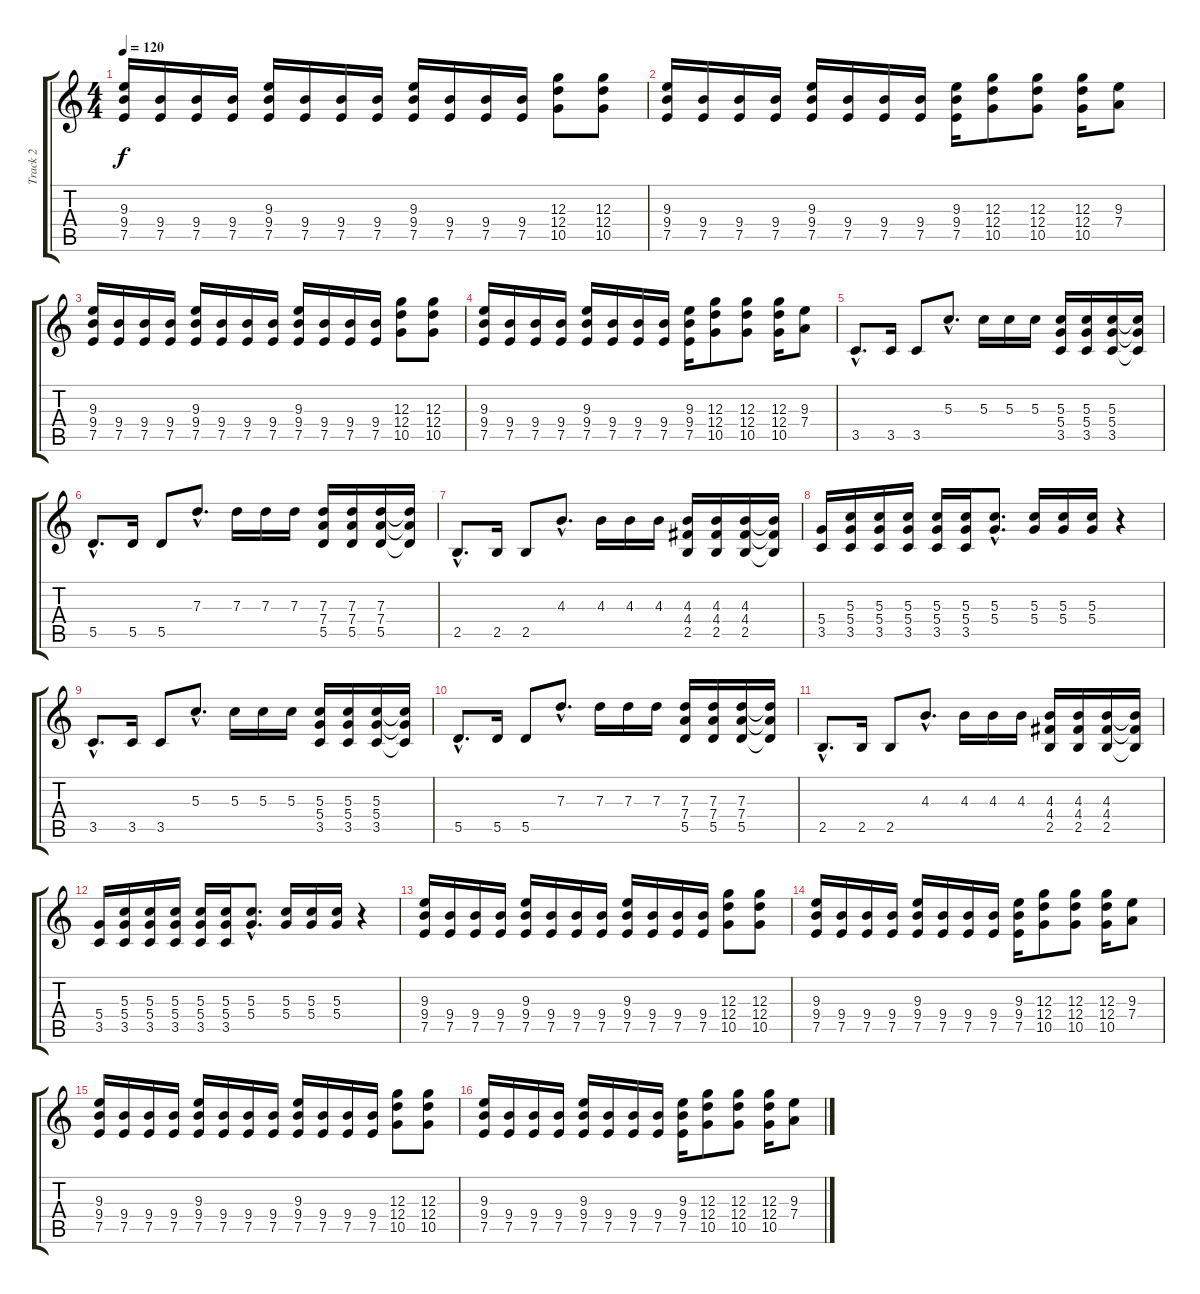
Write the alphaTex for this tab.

\track ("Track 2" "Track 2") {instrument acousticguitarsteel}
\staff {score tabs}
\tuning (E4 B3 G3 D3 A2 E2) {hide}
\ts (4 4)
\tempo 120
\clef g2
\ks c
(9.3 9.4 7.5).16{dy f} (9.4 7.5).16 (9.4 7.5).16 (9.4 7.5).16 (9.3 9.4 7.5).16 (9.4 7.5).16 (9.4 7.5).16 (9.4 7.5).16 (9.3 9.4 7.5).16 (9.4 7.5).16 (9.4 7.5).16 (9.4 7.5).16 (12.3 12.4 10.5).8 (12.3 12.4 10.5).8 |
(9.3 9.4 7.5).16 (9.4 7.5).16 (9.4 7.5).16 (9.4 7.5).16 (9.3 9.4 7.5).16 (9.4 7.5).16 (9.4 7.5).16 (9.4 7.5).16 (9.3 9.4 7.5).16 (12.3 12.4 10.5).8 (12.3 12.4 10.5).8 (12.3 12.4 10.5).16 (9.3 7.4).8 |
(9.3 9.4 7.5).16 (9.4 7.5).16 (9.4 7.5).16 (9.4 7.5).16 (9.3 9.4 7.5).16 (9.4 7.5).16 (9.4 7.5).16 (9.4 7.5).16 (9.3 9.4 7.5).16 (9.4 7.5).16 (9.4 7.5).16 (9.4 7.5).16 (12.3 12.4 10.5).8 (12.3 12.4 10.5).8 |
(9.3 9.4 7.5).16 (9.4 7.5).16 (9.4 7.5).16 (9.4 7.5).16 (9.3 9.4 7.5).16 (9.4 7.5).16 (9.4 7.5).16 (9.4 7.5).16 (9.3 9.4 7.5).16 (12.3 12.4 10.5).8 (12.3 12.4 10.5).8 (12.3 12.4 10.5).16 (9.3 7.4).8 |
3.5{hac}.8{d} 3.5.16 3.5.8 5.3{hac}.8{d} 5.3.16 5.3.16 5.3.16 (5.3 5.4 3.5).16 (5.3 5.4 3.5).16 (5.3 5.4 3.5).16 (5.3{t} 5.4{t} 3.5{t}).16 |
5.5{hac}.8{d} 5.5.16 5.5.8 7.3{hac}.8{d} 7.3.16 7.3.16 7.3.16 (7.3 7.4 5.5).16 (7.3 7.4 5.5).16 (7.3 7.4 5.5).16 (7.3{t} 7.4{t} 5.5{t}).16 |
2.5{hac}.8{d} 2.5.16 2.5.8 4.3{hac}.8{d} 4.3.16 4.3.16 4.3.16 (4.3 4.4 2.5).16 (4.3 4.4 2.5).16 (4.3 4.4 2.5).16 (4.3{t} 4.4{t} 2.5{t}).16 |
(5.4 3.5).16 (5.3 5.4 3.5).16 (5.3 5.4 3.5).16 (5.3 5.4 3.5).16 (5.3 5.4 3.5).16 (5.3 5.4 3.5).16 (5.3{hac} 5.4{hac}).8{d} (5.3 5.4).16 (5.3 5.4).16 (5.3 5.4).16 r.4 |
3.5{hac}.8{d} 3.5.16 3.5.8 5.3{hac}.8{d} 5.3.16 5.3.16 5.3.16 (5.3 5.4 3.5).16 (5.3 5.4 3.5).16 (5.3 5.4 3.5).16 (5.3{t} 5.4{t} 3.5{t}).16 |
5.5{hac}.8{d} 5.5.16 5.5.8 7.3{hac}.8{d} 7.3.16 7.3.16 7.3.16 (7.3 7.4 5.5).16 (7.3 7.4 5.5).16 (7.3 7.4 5.5).16 (7.3{t} 7.4{t} 5.5{t}).16 |
2.5{hac}.8{d} 2.5.16 2.5.8 4.3{hac}.8{d} 4.3.16 4.3.16 4.3.16 (4.3 4.4 2.5).16 (4.3 4.4 2.5).16 (4.3 4.4 2.5).16 (4.3{t} 4.4{t} 2.5{t}).16 |
(5.4 3.5).16 (5.3 5.4 3.5).16 (5.3 5.4 3.5).16 (5.3 5.4 3.5).16 (5.3 5.4 3.5).16 (5.3 5.4 3.5).16 (5.3{hac} 5.4{hac}).8{d} (5.3 5.4).16 (5.3 5.4).16 (5.3 5.4).16 r.4 |
(9.3 9.4 7.5).16 (9.4 7.5).16 (9.4 7.5).16 (9.4 7.5).16 (9.3 9.4 7.5).16 (9.4 7.5).16 (9.4 7.5).16 (9.4 7.5).16 (9.3 9.4 7.5).16 (9.4 7.5).16 (9.4 7.5).16 (9.4 7.5).16 (12.3 12.4 10.5).8 (12.3 12.4 10.5).8 |
(9.3 9.4 7.5).16 (9.4 7.5).16 (9.4 7.5).16 (9.4 7.5).16 (9.3 9.4 7.5).16 (9.4 7.5).16 (9.4 7.5).16 (9.4 7.5).16 (9.3 9.4 7.5).16 (12.3 12.4 10.5).8 (12.3 12.4 10.5).8 (12.3 12.4 10.5).16 (9.3 7.4).8 |
(9.3 9.4 7.5).16 (9.4 7.5).16 (9.4 7.5).16 (9.4 7.5).16 (9.3 9.4 7.5).16 (9.4 7.5).16 (9.4 7.5).16 (9.4 7.5).16 (9.3 9.4 7.5).16 (9.4 7.5).16 (9.4 7.5).16 (9.4 7.5).16 (12.3 12.4 10.5).8 (12.3 12.4 10.5).8 |
(9.3 9.4 7.5).16 (9.4 7.5).16 (9.4 7.5).16 (9.4 7.5).16 (9.3 9.4 7.5).16 (9.4 7.5).16 (9.4 7.5).16 (9.4 7.5).16 (9.3 9.4 7.5).16 (12.3 12.4 10.5).8 (12.3 12.4 10.5).8 (12.3 12.4 10.5).16 (9.3 7.4).8
